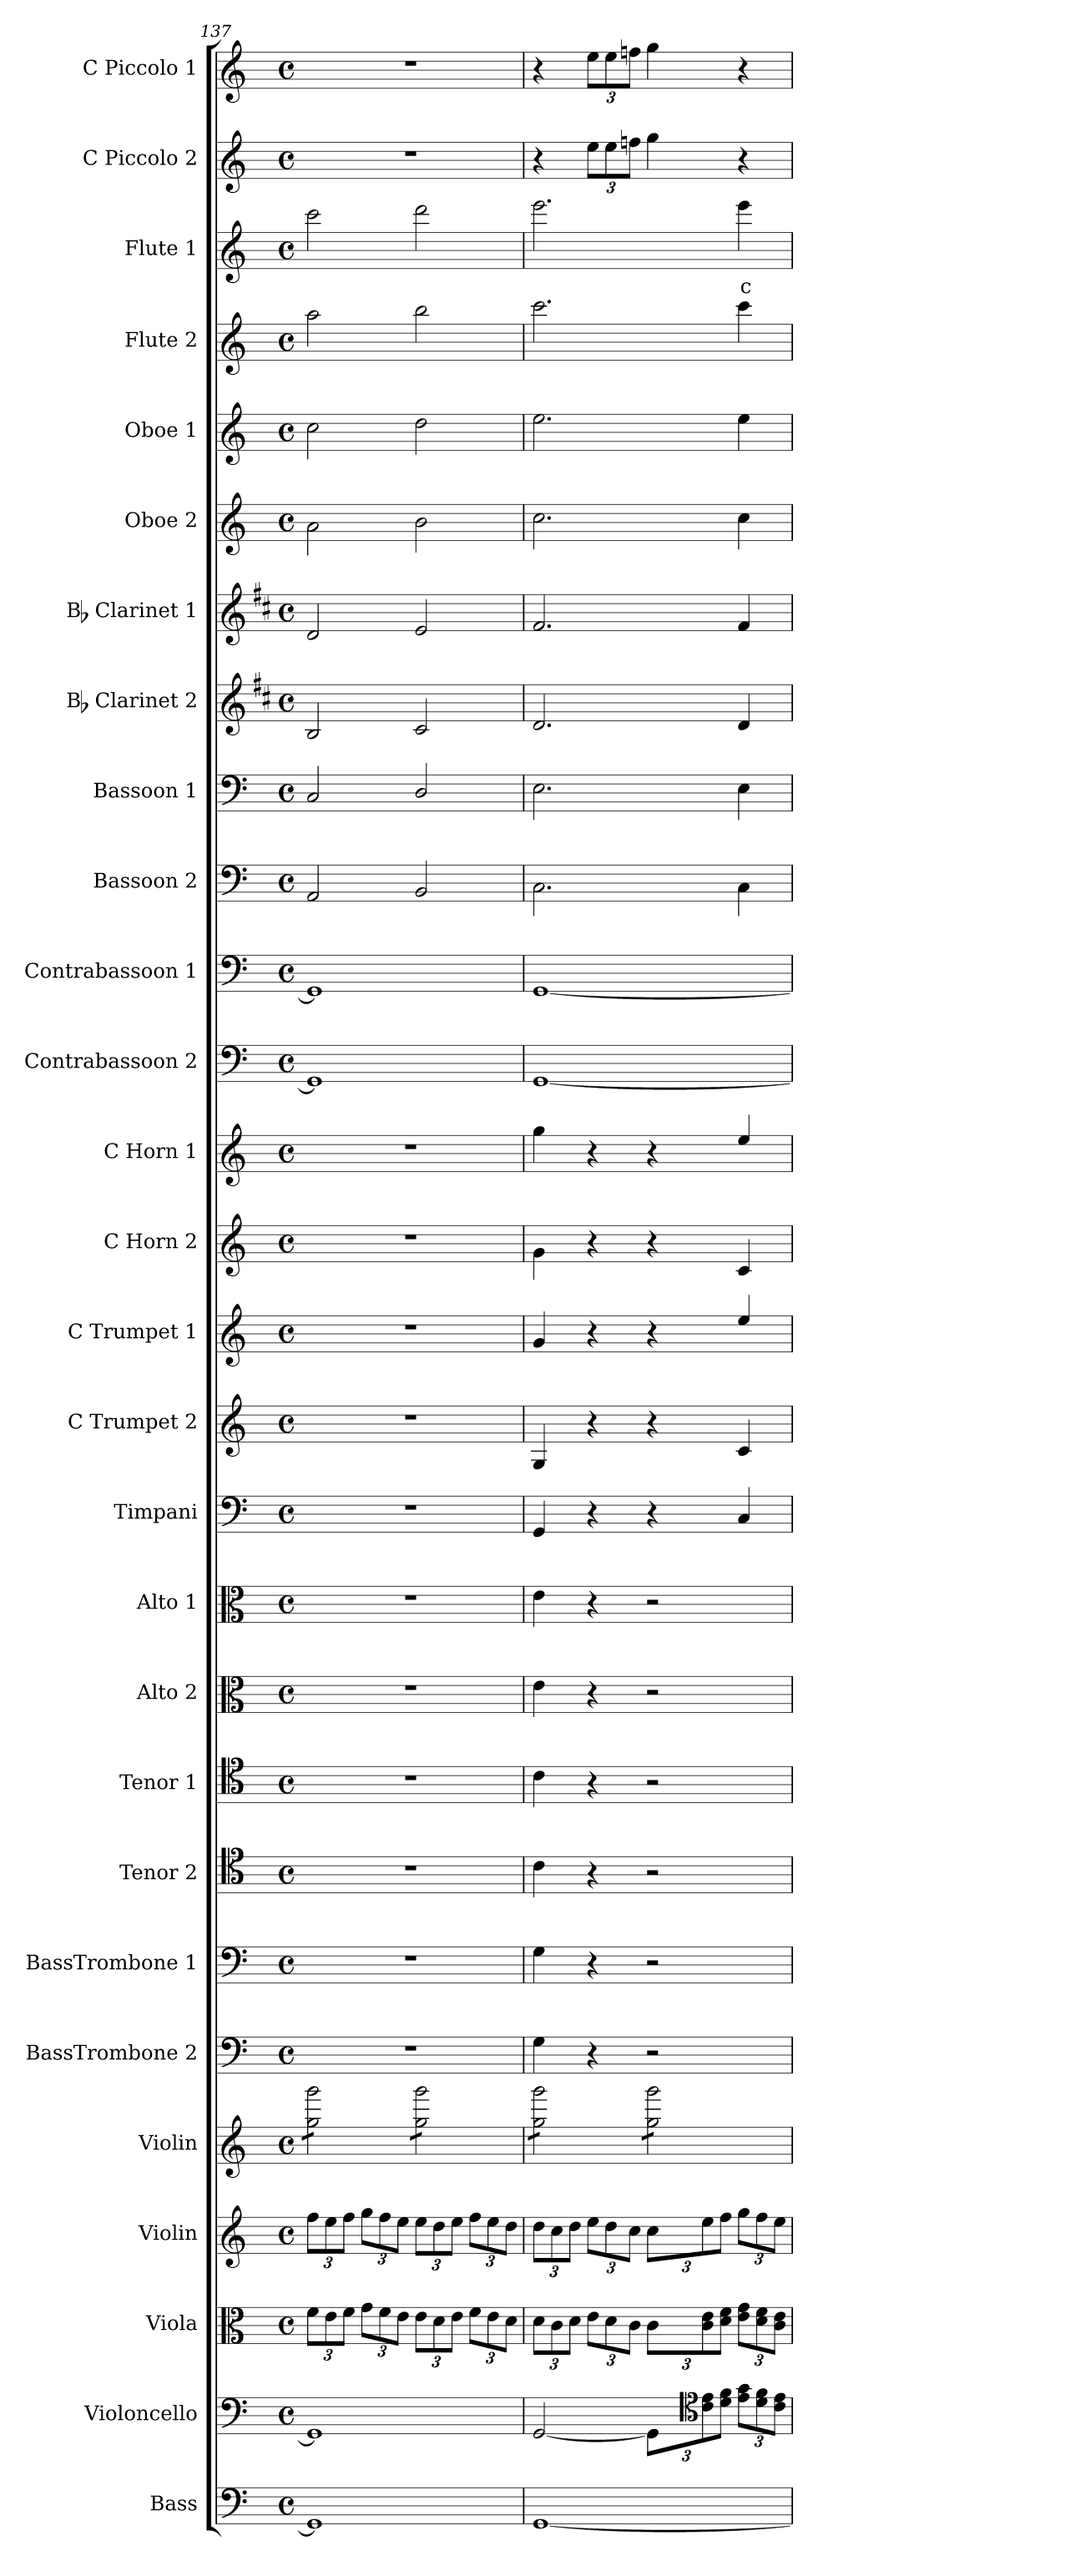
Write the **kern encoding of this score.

**kern	**kern	**kern	**kern	**kern	**kern	**kern	**kern	**kern	**kern	**kern	**kern	**kern	**kern	**kern	**kern	**kern	**kern	**kern	**kern	**kern	**kern	**kern	**kern	**kern	**kern	**text	**kern	**kern
*part28	*part27	*part26	*part25	*part24	*part23	*part22	*part21	*part20	*part19	*part18	*part17	*part16	*part15	*part14	*part13	*part12	*part11	*part10	*part9	*part8	*part7	*part6	*part5	*part4	*part3	*part3	*part2	*part1
*staff28	*staff27	*staff26	*staff25	*staff24	*staff23	*staff22	*staff21	*staff20	*staff19	*staff18	*staff17	*staff16	*staff15	*staff14	*staff13	*staff12	*staff11	*staff10	*staff9	*staff8	*staff7	*staff6	*staff5	*staff4	*staff3	*staff3	*staff2	*staff1
*I"Bass	*I"Violoncello	*I"Viola	*I"Violin	*I"Violin	*I"BassTrombone 2	*I"BassTrombone 1	*I"Tenor 2	*I"Tenor 1	*I"Alto 2	*I"Alto 1	*I"Timpani	*I"C Trumpet 2	*I"C Trumpet 1	*I"C Horn 2	*I"C Horn 1	*I"Contrabassoon 2	*I"Contrabassoon 1	*I"Bassoon 2	*I"Bassoon 1	*I"Bb Clarinet 2	*I"Bb Clarinet 1	*I"Oboe 2	*I"Oboe 1	*I"Flute 2	*I"Flute 1	*	*I"C Piccolo 2	*I"C Piccolo 1
*I'B	*I'Vc	*I'Vla	*I'Vln	*I'Vln	*I'BTrb 2	*I'BTrb 1	*I'T 2	*I'T 1	*I'A 2	*I'A 1	*I'Timp	*I'Tpt 2	*I'Tpt 1	*I'Hn 2	*I'Hn 1	*I'C Bsn 2	*I'C Bsn 1	*I'Bsn 2	*I'Bsn 1	*I'Cl 2	*I'Cl 1	*I'Ob 2	*I'Ob 1	*I'Fl 2	*I'Fl 1	*	*I'Picc 2	*I'Picc 1
*clefF4	*clefF4	*clefC3	*clefG2	*clefG2	*clefF4	*clefF4	*clefC4	*clefC4	*clefC3	*clefC3	*clefF4	*clefG2	*clefG2	*clefG2	*clefG2	*clefF4	*clefF4	*clefF4	*clefF4	*clefG2	*clefG2	*clefG2	*clefG2	*clefG2	*clefG2	*	*clefG2	*clefG2
*ITrd7c12	*	*	*	*	*	*	*	*	*	*	*	*	*	*ITrd7c12	*ITrd7c12	*ITrd7c12	*ITrd7c12	*	*	*ITrd1c2	*ITrd1c2	*	*	*	*	*	*ITrd-7c-12	*ITrd-7c-12
*k[]	*k[]	*k[]	*k[]	*k[]	*k[]	*k[]	*k[]	*k[]	*k[]	*k[]	*k[]	*k[]	*k[]	*k[]	*k[]	*k[]	*k[]	*k[]	*k[]	*k[]	*k[]	*k[]	*k[]	*k[]	*k[]	*	*k[]	*k[]
*M4/4	*M4/4	*M4/4	*M4/4	*M4/4	*M4/4	*M4/4	*M4/4	*M4/4	*M4/4	*M4/4	*M4/4	*M4/4	*M4/4	*M4/4	*M4/4	*M4/4	*M4/4	*M4/4	*M4/4	*M4/4	*M4/4	*M4/4	*M4/4	*M4/4	*M4/4	*	*M4/4	*M4/4
*met(c)	*met(c)	*met(c)	*met(c)	*met(c)	*met(c)	*met(c)	*met(c)	*met(c)	*met(c)	*met(c)	*met(c)	*met(c)	*met(c)	*met(c)	*met(c)	*met(c)	*met(c)	*met(c)	*met(c)	*met(c)	*met(c)	*met(c)	*met(c)	*met(c)	*met(c)	*	*met(c)	*met(c)
*	*	*Xbrackettup	*Xbrackettup	*	*	*	*	*	*	*	*	*	*	*	*	*	*	*	*	*	*	*	*	*	*	*	*	*
=137	=137	=137	=137	=137	=137	=137	=137	=137	=137	=137	=137	=137	=137	=137	=137	=137	=137	=137	=137	=137	=137	=137	=137	=137	=137	=137	=137	=137
*	*	*	*	*tremolo	*	*	*	*	*	*	*	*	*	*	*	*	*	*	*	*	*	*	*	*	*	*	*	*
1GGG]	1GG]	12fL	12ffL	12gg\ 12ggg\L	1r	1r	1r	1r	1r	1r	1r	1r	1r	1r	1r	1GGG]	1GGG]	2AA/	2C/	2A/	2c/	2a\	2cc\	2aa\	2ccc\	.	1r	1r
.	.	12e	12ee	12gg\ 12ggg\	.	.	.	.	.	.	.	.	.	.	.	.	.	.	.	.	.	.	.	.	.	.	.	.
.	.	12fJ	12ffJ	12gg\ 12ggg\	.	.	.	.	.	.	.	.	.	.	.	.	.	.	.	.	.	.	.	.	.	.	.	.
.	.	12gL	12ggL	12gg\ 12ggg\	.	.	.	.	.	.	.	.	.	.	.	.	.	.	.	.	.	.	.	.	.	.	.	.
.	.	12f	12ff	12gg\ 12ggg\	.	.	.	.	.	.	.	.	.	.	.	.	.	.	.	.	.	.	.	.	.	.	.	.
.	.	12eJ	12eeJ	12gg\ 12ggg\J	.	.	.	.	.	.	.	.	.	.	.	.	.	.	.	.	.	.	.	.	.	.	.	.
.	.	12eL	12eeL	12gg\ 12ggg\L	.	.	.	.	.	.	.	.	.	.	.	.	.	2BB/	2D/	2B/	2d/	2b\	2dd\	2bb\	2ddd\	.	.	.
.	.	12d	12dd	12gg\ 12ggg\	.	.	.	.	.	.	.	.	.	.	.	.	.	.	.	.	.	.	.	.	.	.	.	.
.	.	12eJ	12eeJ	12gg\ 12ggg\	.	.	.	.	.	.	.	.	.	.	.	.	.	.	.	.	.	.	.	.	.	.	.	.
.	.	12fL	12ffL	12gg\ 12ggg\	.	.	.	.	.	.	.	.	.	.	.	.	.	.	.	.	.	.	.	.	.	.	.	.
.	.	12e	12ee	12gg\ 12ggg\	.	.	.	.	.	.	.	.	.	.	.	.	.	.	.	.	.	.	.	.	.	.	.	.
.	.	12dJ	12ddJ	12gg\ 12ggg\J	.	.	.	.	.	.	.	.	.	.	.	.	.	.	.	.	.	.	.	.	.	.	.	.
=138	=138	=138	=138	=138	=138	=138	=138	=138	=138	=138	=138	=138	=138	=138	=138	=138	=138	=138	=138	=138	=138	=138	=138	=138	=138	=138	=138	=138
[1GGG	[2GG	12dL	12ddL	12gg\ 12ggg\L	4G	4G	4c	4c	4e	4e	4GG	4G/	4g/	4G\	4g\	[1GGG	[1GGG	2.C\	2.E\	2.c/	2.e/	2.cc\	2.ee\	2.ccc\	2.eee\	.	4r	4r
.	.	12c	12cc	12gg\ 12ggg\	.	.	.	.	.	.	.	.	.	.	.	.	.	.	.	.	.	.	.	.	.	.	.	.
.	.	12dJ	12ddJ	12gg\ 12ggg\	.	.	.	.	.	.	.	.	.	.	.	.	.	.	.	.	.	.	.	.	.	.	.	.
*	*	*	*	*	*	*	*	*	*	*	*	*	*	*	*	*	*	*	*	*	*	*	*	*	*	*	*Xbrackettup	*Xbrackettup
.	.	12eL	12eeL	12gg\ 12ggg\	4r	4r	4r	4r	4r	4r	4r	4r	4r	4r	4r	.	.	.	.	.	.	.	.	.	.	.	12eeeL	12eeeL
.	.	12d	12dd	12gg\ 12ggg\	.	.	.	.	.	.	.	.	.	.	.	.	.	.	.	.	.	.	.	.	.	.	12eee	12eee
.	.	12cJ	12ccJ	12gg\ 12ggg\J	.	.	.	.	.	.	.	.	.	.	.	.	.	.	.	.	.	.	.	.	.	.	12fffnJ	12fffnJ
*	*Xbrackettup	*	*	*	*	*	*	*	*	*	*	*	*	*	*	*	*	*	*	*	*	*	*	*	*	*	*	*
.	12GGL]	12cL	12ccL	12gg\ 12ggg\L	2r	2r	2r	2r	2r	2r	4r	4r	4r	4r	4r	.	.	.	.	.	.	.	.	.	.	.	4ggg	4ggg
*	*clefC4	*	*	*	*	*	*	*	*	*	*	*	*	*	*	*	*	*	*	*	*	*	*	*	*	*	*	*
.	12c\ 12e\	12c\ 12e\	12ee	12gg\ 12ggg\	.	.	.	.	.	.	.	.	.	.	.	.	.	.	.	.	.	.	.	.	.	.	.	.
.	12d\ 12f\J	12d\ 12f\J	12ffJ	12gg\ 12ggg\	.	.	.	.	.	.	.	.	.	.	.	.	.	.	.	.	.	.	.	.	.	.	.	.
!	!	!	!	!	!	!	!	!	!	!	!	!	!	!	!	!	!	!	!	!	!	!	!	!	!	!LO:LY:b	!	!
.	12e\ 12g\L	12e\ 12g\L	12ggL	12gg\ 12ggg\	.	.	.	.	.	.	4C	4c/	4ee/	4C/	4e/	.	.	4C\	4E\	4c/	4e/	4cc\	4ee\	4ccc\	4eee\	c	4r	4r
.	12d\ 12f\	12d\ 12f\	12ff	12gg\ 12ggg\	.	.	.	.	.	.	.	.	.	.	.	.	.	.	.	.	.	.	.	.	.	.	.	.
.	12c\ 12e\J	12c\ 12e\J	12eeJ	12gg\ 12ggg\J	.	.	.	.	.	.	.	.	.	.	.	.	.	.	.	.	.	.	.	.	.	.	.	.
*	*	*	*	*Xtremolo	*	*	*	*	*	*	*	*	*	*	*	*	*	*	*	*	*	*	*	*	*	*	*	*
=	=	=	=	=	=	=	=	=	=	=	=	=	=	=	=	=	=	=	=	=	=	=	=	=	=	=	=	=
*-	*-	*-	*-	*-	*-	*-	*-	*-	*-	*-	*-	*-	*-	*-	*-	*-	*-	*-	*-	*-	*-	*-	*-	*-	*-	*-	*-	*-
